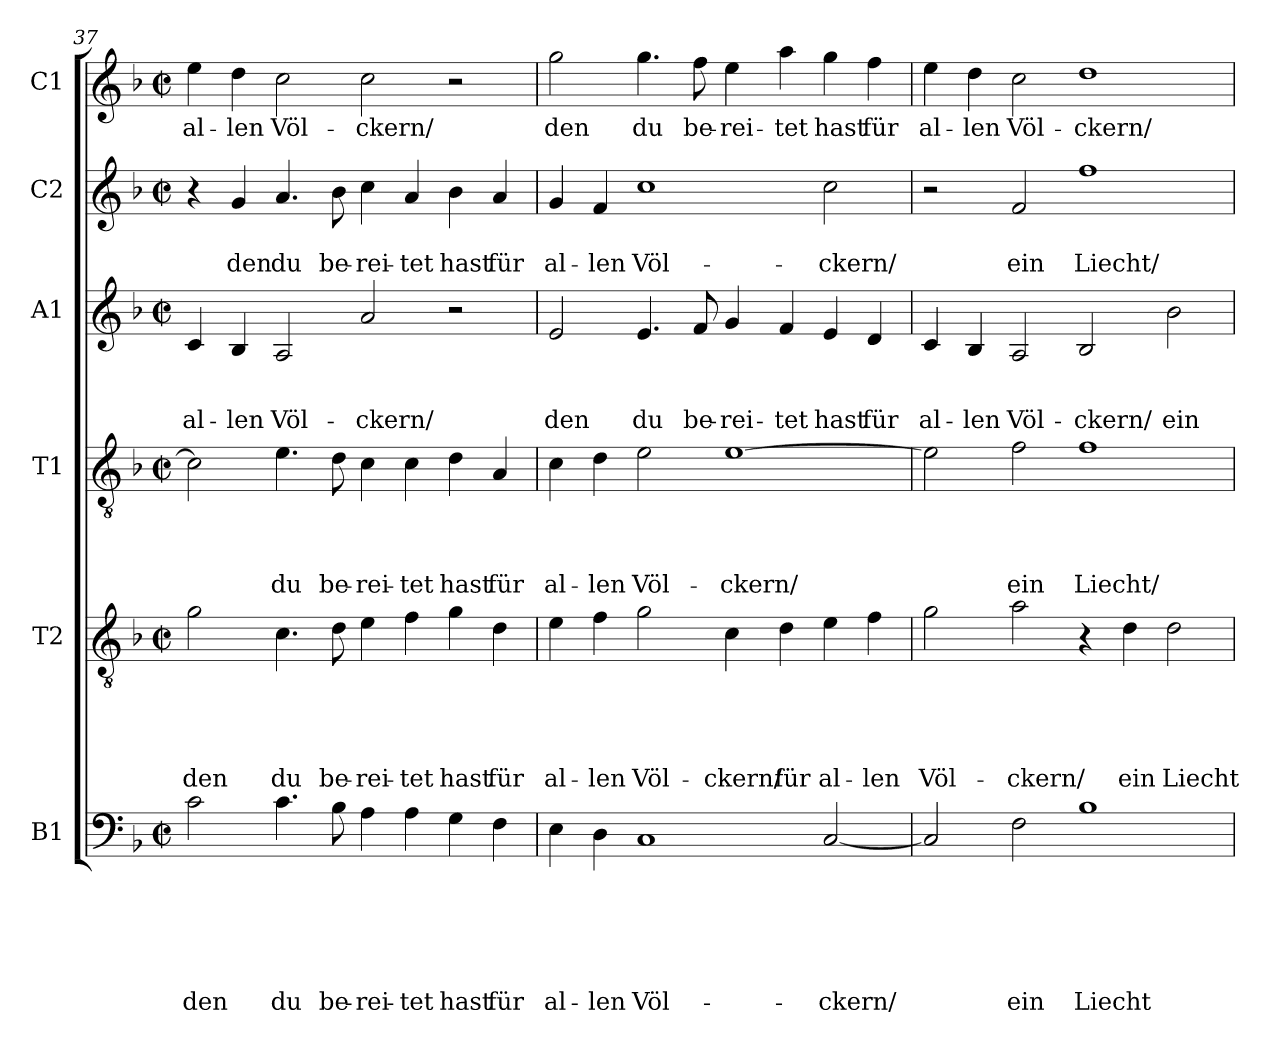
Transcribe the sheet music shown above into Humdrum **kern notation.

**kern	**text	**text	**text	**text	**text	**text	**kern	**text	**text	**text	**text	**text	**kern	**text	**text	**text	**text	**kern	**text	**text	**text	**kern	**text	**text	**kern	**text
*part6	*part6	*part6	*part6	*part6	*part6	*part6	*part5	*part5	*part5	*part5	*part5	*part5	*part4	*part4	*part4	*part4	*part4	*part3	*part3	*part3	*part3	*part2	*part2	*part2	*part1	*part1
*staff6	*staff6	*staff6	*staff6	*staff6	*staff6	*staff6	*staff5	*staff5	*staff5	*staff5	*staff5	*staff5	*staff4	*staff4	*staff4	*staff4	*staff4	*staff3	*staff3	*staff3	*staff3	*staff2	*staff2	*staff2	*staff1	*staff1
*I"B1	*	*	*	*	*	*	*I"T2	*	*	*	*	*	*I"T1	*	*	*	*	*I"A1	*	*	*	*I"C2	*	*	*I"C1	*
!!LO:PB:g=z
*clefF4	*	*	*	*	*	*	*clefGv2	*	*	*	*	*	*clefGv2	*	*	*	*	*clefG2	*	*	*	*clefG2	*	*	*clefG2	*
*k[b-]	*	*	*	*	*	*	*k[b-]	*	*	*	*	*	*k[b-]	*	*	*	*	*k[b-]	*	*	*	*k[b-]	*	*	*k[b-]	*
*F:	*	*	*	*	*	*	*F:	*	*	*	*	*	*F:	*	*	*	*	*F:	*	*	*	*F:	*	*	*F:	*
*M2/2	*	*	*	*	*	*	*M2/2	*	*	*	*	*	*M2/2	*	*	*	*	*M2/2	*	*	*	*M2/2	*	*	*M2/2	*
*met(c|)	*	*	*	*	*	*	*met(c|)	*	*	*	*	*	*met(c|)	*	*	*	*	*met(c|)	*	*	*	*met(c|)	*	*	*met(c|)	*
=37	=37	=37	=37	=37	=37	=37	=37	=37	=37	=37	=37	=37	=37	=37	=37	=37	=37	=37	=37	=37	=37	=37	=37	=37	=37	=37
!	!	!	!	!	!	!LO:LY:b	!	!	!	!	!	!LO:LY:b	!	!	!	!	!	!	!	!	!LO:LY:b	!	!	!	!	!LO:LY:b
2c\	.	.	.	.	.	den	2g\	.	.	.	.	den	2c\]	.	.	.	.	4c/	.	.	al-	4r	.	.	4ee\	al-
!	!	!	!	!	!	!	!	!	!	!	!	!	!	!	!	!	!	!	!	!	!LO:LY:b	!	!	!LO:LY:b	!	!LO:LY:b
.	.	.	.	.	.	.	.	.	.	.	.	.	.	.	.	.	.	4B-/	.	.	-len	4g/	.	den	4dd\	-len
!	!	!	!	!	!	!LO:LY:b	!	!	!	!	!	!LO:LY:b	!	!	!	!	!LO:LY:b	!	!	!	!LO:LY:b	!	!	!LO:LY:b	!	!LO:LY:b
4.c\	.	.	.	.	.	du	4.c\	.	.	.	.	du	4.e\	.	.	.	du	2A/	.	.	Völ-	4.a/	.	du	2cc\	Völ-
!	!	!	!	!	!	!LO:LY:b	!	!	!	!	!	!LO:LY:b	!	!	!	!	!LO:LY:b	!	!	!	!	!	!	!LO:LY:b	!	!
8B-\	.	.	.	.	.	be-	8d\	.	.	.	.	be-	8d\	.	.	.	be-	.	.	.	.	8b-\	.	be-	.	.
!	!	!	!	!	!	!LO:LY:b	!	!	!	!	!	!LO:LY:b	!	!	!	!	!LO:LY:b	!	!	!	!LO:LY:b	!	!	!LO:LY:b	!	!LO:LY:b
4A\	.	.	.	.	.	-rei-	4e\	.	.	.	.	-rei-	4c\	.	.	.	-rei-	2a/	.	.	-ckern/	4cc\	.	-rei-	2cc\	-ckern/
!	!	!	!	!	!	!LO:LY:b	!	!	!	!	!	!LO:LY:b	!	!	!	!	!LO:LY:b	!	!	!	!	!	!	!LO:LY:b	!	!
4A\	.	.	.	.	.	-tet	4f\	.	.	.	.	-tet	4c\	.	.	.	-tet	.	.	.	.	4a/	.	-tet	.	.
!	!	!	!	!	!	!LO:LY:b	!	!	!	!	!	!LO:LY:b	!	!	!	!	!LO:LY:b	!	!	!	!	!	!	!LO:LY:b	!	!
4G\	.	.	.	.	.	hast	4g\	.	.	.	.	hast	4d\	.	.	.	hast	2r	.	.	.	4b-\	.	hast	2r	.
!	!	!	!	!	!	!LO:LY:b	!	!	!	!	!	!LO:LY:b	!	!	!	!	!LO:LY:b	!	!	!	!	!	!	!LO:LY:b	!	!
4F\	.	.	.	.	.	für	4d\	.	.	.	.	für	4A/	.	.	.	für	.	.	.	.	4a/	.	für	.	.
=38	=38	=38	=38	=38	=38	=38	=38	=38	=38	=38	=38	=38	=38	=38	=38	=38	=38	=38	=38	=38	=38	=38	=38	=38	=38	=38
!	!	!	!	!	!	!LO:LY:b	!	!	!	!	!	!LO:LY:b	!	!	!	!	!LO:LY:b	!	!	!	!LO:LY:b	!	!	!LO:LY:b	!	!LO:LY:b
4E\	.	.	.	.	.	al-	4e\	.	.	.	.	al-	4c\	.	.	.	al-	2e/	.	.	den	4g/	.	al-	2gg\	den
!	!	!	!	!	!	!LO:LY:b	!	!	!	!	!	!LO:LY:b	!	!	!	!	!LO:LY:b	!	!	!	!	!	!	!LO:LY:b	!	!
4D\	.	.	.	.	.	-len	4f\	.	.	.	.	-len	4d\	.	.	.	-len	.	.	.	.	4f/	.	-len	.	.
!	!	!	!	!	!	!LO:LY:b	!	!	!	!	!	!LO:LY:b	!	!	!	!	!LO:LY:b	!	!	!	!LO:LY:b	!	!	!LO:LY:b	!	!LO:LY:b
1C	.	.	.	.	.	Völ-	2g\	.	.	.	.	Völ-	2e\	.	.	.	Völ-	4.e/	.	.	du	1cc	.	Völ-	4.gg\	du
!	!	!	!	!	!	!	!	!	!	!	!	!	!	!	!	!	!	!	!	!	!LO:LY:b	!	!	!	!	!LO:LY:b
.	.	.	.	.	.	.	.	.	.	.	.	.	.	.	.	.	.	8f/	.	.	be-	.	.	.	8ff\	be-
!	!	!	!	!	!	!	!	!	!	!	!	!LO:LY:b	!	!	!	!	!LO:LY:b	!	!	!	!LO:LY:b	!	!	!	!	!LO:LY:b
.	.	.	.	.	.	.	4c\	.	.	.	.	-ckern/	[1e	.	.	.	-ckern/	4g/	.	.	-rei-	.	.	.	4ee\	-rei-
!	!	!	!	!	!	!	!	!	!	!	!	!LO:LY:b	!	!	!	!	!	!	!	!	!LO:LY:b	!	!	!	!	!LO:LY:b
.	.	.	.	.	.	.	4d\	.	.	.	.	für	.	.	.	.	.	4f/	.	.	-tet	.	.	.	4aa\	-tet
!	!	!	!	!	!	!LO:LY:b	!	!	!	!	!	!LO:LY:b	!	!	!	!	!	!	!	!	!LO:LY:b	!	!	!LO:LY:b	!	!LO:LY:b
[2C/	.	.	.	.	.	-ckern/	4e\	.	.	.	.	al-	.	.	.	.	.	4e/	.	.	hast	2cc\	.	-ckern/	4gg\	hast
!	!	!	!	!	!	!	!	!	!	!	!	!LO:LY:b	!	!	!	!	!	!	!	!	!LO:LY:b	!	!	!	!	!LO:LY:b
.	.	.	.	.	.	.	4f\	.	.	.	.	-len	.	.	.	.	.	4d/	.	.	für	.	.	.	4ff\	für
=39	=39	=39	=39	=39	=39	=39	=39	=39	=39	=39	=39	=39	=39	=39	=39	=39	=39	=39	=39	=39	=39	=39	=39	=39	=39	=39
!	!	!	!	!	!	!	!	!	!	!	!	!LO:LY:b	!	!	!	!	!	!	!	!	!LO:LY:b	!	!	!	!	!LO:LY:b
2C/]	.	.	.	.	.	.	2g\	.	.	.	.	Völ-	2e\]	.	.	.	.	4c/	.	.	al-	2r	.	.	4ee\	al-
!	!	!	!	!	!	!	!	!	!	!	!	!	!	!	!	!	!	!	!	!	!LO:LY:b	!	!	!	!	!LO:LY:b
.	.	.	.	.	.	.	.	.	.	.	.	.	.	.	.	.	.	4B-/	.	.	-len	.	.	.	4dd\	-len
!	!	!	!	!	!	!LO:LY:b	!	!	!	!	!	!LO:LY:b	!	!	!	!	!LO:LY:b	!	!	!	!LO:LY:b	!	!	!LO:LY:b	!	!LO:LY:b
2F\	.	.	.	.	.	ein	2a\	.	.	.	.	-ckern/	2f\	.	.	.	ein	2A/	.	.	Völ-	2f/	.	ein	2cc\	Völ-
!	!	!	!	!	!	!LO:LY:b	!	!	!	!	!	!	!	!	!	!	!LO:LY:b	!	!	!	!LO:LY:b	!	!	!LO:LY:b	!	!LO:LY:b
1B-	.	.	.	.	.	Liecht	4r	.	.	.	.	.	1f	.	.	.	Liecht/	2B-/	.	.	-ckern/	1ff	.	Liecht/	1dd	-ckern/
!	!	!	!	!	!	!	!	!	!	!	!	!LO:LY:b	!	!	!	!	!	!	!	!	!	!	!	!	!	!
.	.	.	.	.	.	.	4d\	.	.	.	.	ein	.	.	.	.	.	.	.	.	.	.	.	.	.	.
!	!	!	!	!	!	!	!	!	!	!	!	!LO:LY:b	!	!	!	!	!	!	!	!	!LO:LY:b	!	!	!	!	!
.	.	.	.	.	.	.	2d\	.	.	.	.	Liecht	.	.	.	.	.	2b-\	.	.	ein	.	.	.	.	.
=	=	=	=	=	=	=	=	=	=	=	=	=	=	=	=	=	=	=	=	=	=	=	=	=	=	=
*-	*-	*-	*-	*-	*-	*-	*-	*-	*-	*-	*-	*-	*-	*-	*-	*-	*-	*-	*-	*-	*-	*-	*-	*-	*-	*-
